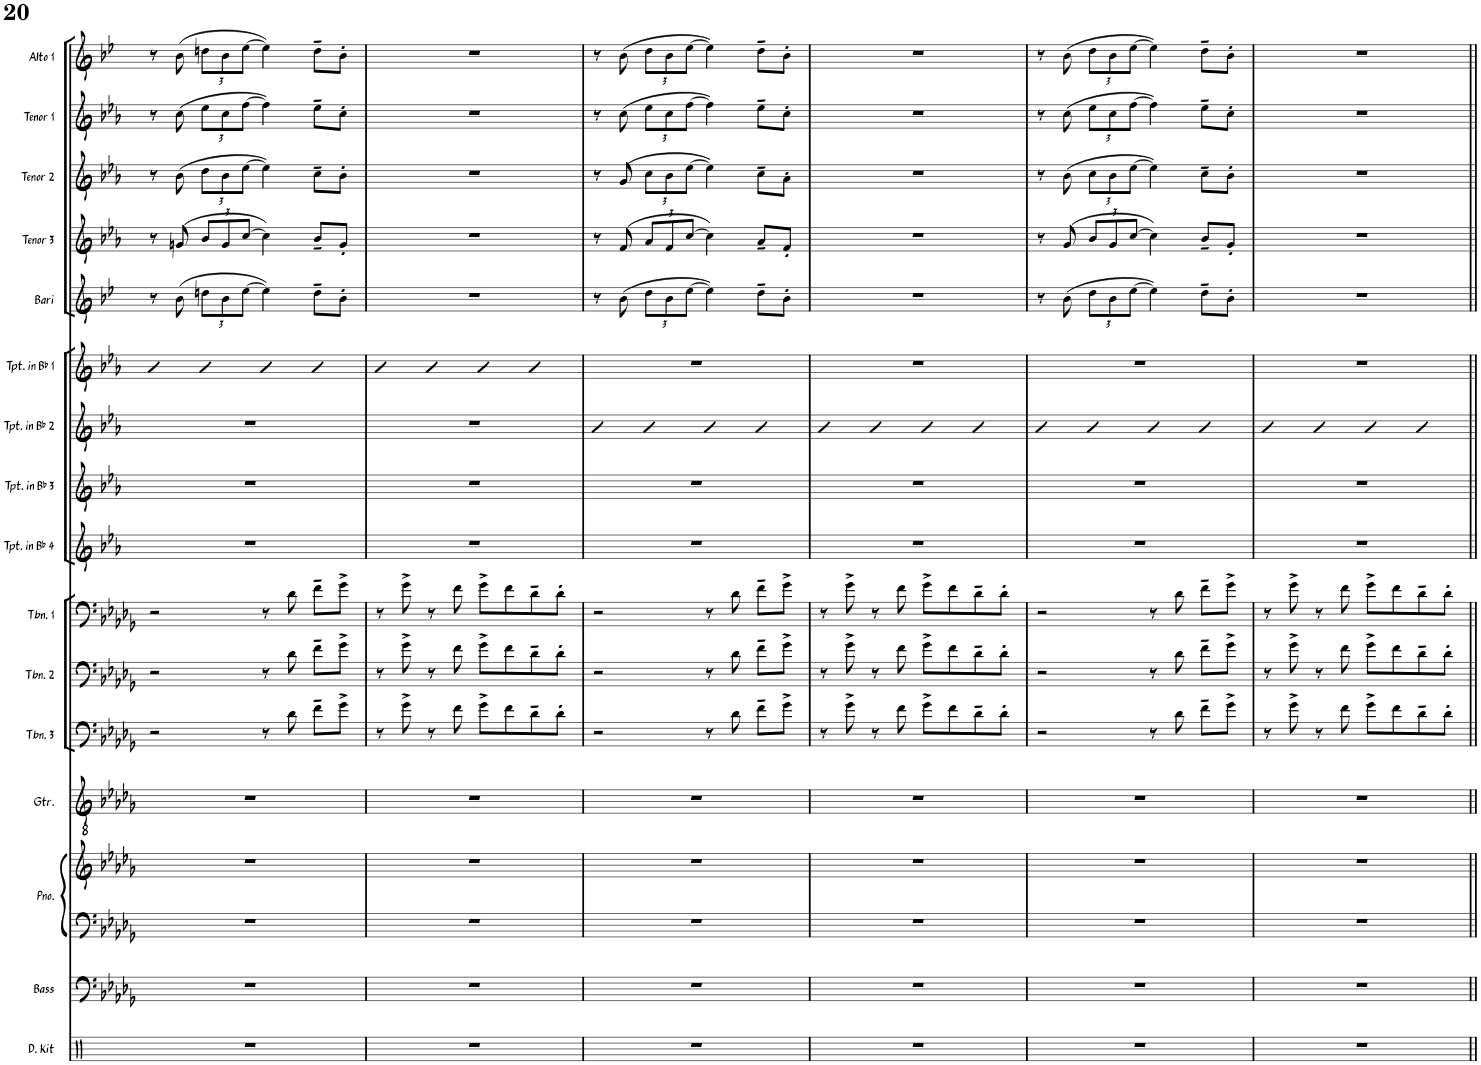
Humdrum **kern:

**kern	**kern	**kern	**kern	**kern	**kern	**kern	**kern	**kern	**kern	**kern	**kern	**kern	**kern	**kern	**kern	**kern
*part16	*part15	*part14	*part14	*part13	*part12	*part11	*part10	*part9	*part8	*part7	*part6	*part5	*part4	*part3	*part2	*part1
*staff17	*staff16	*staff15	*staff14	*staff13	*staff12	*staff11	*staff10	*staff9	*staff8	*staff7	*staff6	*staff5	*staff4	*staff3	*staff2	*staff1
*I"Drum Kit	*I"Acoustic Bass	*I"Piano	*	*I"Guitar	*I"Trombone 3	*I"Trombone 2	*I"Trombone 1	*I"Trumpet in Bb 4	*I"Trumpet in Bb 3	*I"Trumpet in Bb 2	*I"Trumpet in Bb 1	*I"Bari Sax	*I"Tenor Sax 3	*I"Tenor Sax 2	*I"Tenor Sax 1	*I"Alto Sax 1
*I'D. Kit	*I'Bass	*I'Pno.	*	*I'Gtr.	*I'Tbn. 3	*I'Tbn. 2	*I'Tbn. 1	*I'Tpt. in Bb 4	*I'Tpt. in Bb 3	*I'Tpt. in Bb 2	*I'Tpt. in Bb 1	*I'Bari	*I'Tenor 3	*I'Tenor 2	*I'Tenor 1	*I'Alto 1
!!LO:PB:g=z
*clefX	*clefF4	*clefF4	*clefG2	*clefGv2	*clefF4	*clefF4	*clefF4	*clefG2	*clefG2	*clefG2	*clefG2	*clefG2	*clefG2	*clefG2	*clefG2	*clefG2
*	*Trd7c12	*	*	*	*	*	*	*Trd1c2	*Trd1c2	*Trd1c2	*Trd1c2	*Trd12c21	*Trd8c14	*Trd8c14	*Trd8c14	*Trd5c9
*k[]	*k[b-e-a-d-g-]	*k[b-e-a-d-g-]	*k[b-e-a-d-g-]	*k[b-e-a-d-g-]	*k[b-e-a-d-g-]	*k[b-e-a-d-g-]	*k[b-e-a-d-g-]	*k[b-e-a-]	*k[b-e-a-]	*k[b-e-a-]	*k[b-e-a-]	*k[b-e-]	*k[b-e-a-]	*k[b-e-a-]	*k[b-e-a-]	*k[b-e-]
*M4/4	*M4/4	*M4/4	*M4/4	*M4/4	*M4/4	*M4/4	*M4/4	*M4/4	*M4/4	*M4/4	*M4/4	*M4/4	*M4/4	*M4/4	*M4/4	*M4/4
=118	=118	=118	=118	=118	=118	=118	=118	=118	=118	=118	=118	=118	=118	=118	=118	=118
1r	1r	1r	1r	1r	2r	2r	2r	1r	1r	1r	4b-	8r	8r	8r	8r	8r
.	.	.	.	.	.	.	.	.	.	.	.	(8b-\	(8gn/	(8b-\	(8cc\	(8b-\
*	*	*	*	*	*	*	*	*	*	*	*	*Xbrackettup	*Xbrackettup	*Xbrackettup	*Xbrackettup	*Xbrackettup
.	.	.	.	.	.	.	.	.	.	.	4b-	12ddn\L	12b-/L	12dd\L	12ee-\L	12ddn\L
.	.	.	.	.	.	.	.	.	.	.	.	12b-\	12g/	12b-\	12cc\	12b-\
.	.	.	.	.	.	.	.	.	.	.	.	[12ee-\J	[12cc/J	[12ee-\J	[12ff\J	[12ee-\J
.	.	.	.	.	8r	8r	8r	.	.	.	4b-	4ee-\])	4cc\])	4ee-\])	4ff\])	4ee-\])
.	.	.	.	.	8d-\	8d-\	8d-\	.	.	.	.	.	.	.	.	.
.	.	.	.	.	8f~\L	8f~\L	8f~\L	.	.	.	4b-	8dd~\L	8b-~/L	8cc~\L	8ee-~\L	8dd~\L
.	.	.	.	.	8g-^\J	8g-^\J	8g-^\J	.	.	.	.	8b-'\J	8g'/J	8b-'\J	8cc'\J	8b-'\J
=119	=119	=119	=119	=119	=119	=119	=119	=119	=119	=119	=119	=119	=119	=119	=119	=119
1r	1r	1r	1r	1r	8r	8r	8r	1r	1r	1r	4b-	1r	1r	1r	1r	1r
.	.	.	.	.	8g-^\	8g-^\	8g-^\	.	.	.	.	.	.	.	.	.
.	.	.	.	.	8r	8r	8r	.	.	.	4b-	.	.	.	.	.
.	.	.	.	.	8f\	8f\	8f\	.	.	.	.	.	.	.	.	.
.	.	.	.	.	8g-^\L	8g-^\L	8g-^\L	.	.	.	4b-	.	.	.	.	.
.	.	.	.	.	8f\	8f\	8f\	.	.	.	.	.	.	.	.	.
.	.	.	.	.	8d-~\	8d-~\	8d-~\	.	.	.	4b-	.	.	.	.	.
.	.	.	.	.	8d-'\J	8d-'\J	8d-'\J	.	.	.	.	.	.	.	.	.
=120	=120	=120	=120	=120	=120	=120	=120	=120	=120	=120	=120	=120	=120	=120	=120	=120
1r	1r	1r	1r	1r	2r	2r	2r	1r	1r	4b-	1r	8r	8r	8r	8r	8r
.	.	.	.	.	.	.	.	.	.	.	.	(8b-\	(8f/	(8g/	(8cc\	(8b-\
.	.	.	.	.	.	.	.	.	.	4b-	.	12dd\L	12a-/L	12cc\L	12ee-\L	12dd\L
.	.	.	.	.	.	.	.	.	.	.	.	12b-\	12f/	12b-\	12cc\	12b-\
.	.	.	.	.	.	.	.	.	.	.	.	[12ee-\J	[12cc/J	[12ee-\J	[12ff\J	[12ee-\J
.	.	.	.	.	8r	8r	8r	.	.	4b-	.	4ee-\])	4cc\])	4ee-\])	4ff\])	4ee-\])
.	.	.	.	.	8d-\	8d-\	8d-\	.	.	.	.	.	.	.	.	.
.	.	.	.	.	8f~\L	8f~\L	8f~\L	.	.	4b-	.	8dd~\L	8a-~/L	8cc~\L	8ee-~\L	8dd~\L
.	.	.	.	.	8g-^\J	8g-^\J	8g-^\J	.	.	.	.	8b-'\J	8f'/J	8a-'\J	8cc'\J	8b-'\J
=121	=121	=121	=121	=121	=121	=121	=121	=121	=121	=121	=121	=121	=121	=121	=121	=121
1r	1r	1r	1r	1r	8r	8r	8r	1r	1r	4b-	1r	1r	1r	1r	1r	1r
.	.	.	.	.	8g-^\	8g-^\	8g-^\	.	.	.	.	.	.	.	.	.
.	.	.	.	.	8r	8r	8r	.	.	4b-	.	.	.	.	.	.
.	.	.	.	.	8f\	8f\	8f\	.	.	.	.	.	.	.	.	.
.	.	.	.	.	8g-^\L	8g-^\L	8g-^\L	.	.	4b-	.	.	.	.	.	.
.	.	.	.	.	8f\	8f\	8f\	.	.	.	.	.	.	.	.	.
.	.	.	.	.	8d-~\	8d-~\	8d-~\	.	.	4b-	.	.	.	.	.	.
.	.	.	.	.	8d-'\J	8d-'\J	8d-'\J	.	.	.	.	.	.	.	.	.
=122	=122	=122	=122	=122	=122	=122	=122	=122	=122	=122	=122	=122	=122	=122	=122	=122
1r	1r	1r	1r	1r	2r	2r	2r	1r	1r	4b-	1r	8r	8r	8r	8r	8r
.	.	.	.	.	.	.	.	.	.	.	.	(8b-\	(8g/	(8b-\	(8cc\	(8b-\
.	.	.	.	.	.	.	.	.	.	4b-	.	12dd\L	12b-/L	12cc\L	12ee-\L	12dd\L
.	.	.	.	.	.	.	.	.	.	.	.	12b-\	12g/	12b-\	12cc\	12b-\
.	.	.	.	.	.	.	.	.	.	.	.	[12ee-\J	[12cc/J	[12ee-\J	[12ff\J	[12ee-\J
.	.	.	.	.	8r	8r	8r	.	.	4b-	.	4ee-\])	4cc\])	4ee-\])	4ff\])	4ee-\])
.	.	.	.	.	8d-\	8d-\	8d-\	.	.	.	.	.	.	.	.	.
.	.	.	.	.	8f~\L	8f~\L	8f~\L	.	.	4b-	.	8dd~\L	8b-~/L	8cc~\L	8ee-~\L	8dd~\L
.	.	.	.	.	8g-^\J	8g-^\J	8g-^\J	.	.	.	.	8b-'\J	8g'/J	8b-'\J	8cc'\J	8b-'\J
=123	=123	=123	=123	=123	=123	=123	=123	=123	=123	=123	=123	=123	=123	=123	=123	=123
1r	1r	1r	1r	1r	8r	8r	8r	1r	1r	4b-	1r	1r	1r	1r	1r	1r
.	.	.	.	.	8g-^\	8g-^\	8g-^\	.	.	.	.	.	.	.	.	.
.	.	.	.	.	8r	8r	8r	.	.	4b-	.	.	.	.	.	.
.	.	.	.	.	8f\	8f\	8f\	.	.	.	.	.	.	.	.	.
.	.	.	.	.	8g-^\L	8g-^\L	8g-^\L	.	.	4b-	.	.	.	.	.	.
.	.	.	.	.	8f\	8f\	8f\	.	.	.	.	.	.	.	.	.
.	.	.	.	.	8d-~\	8d-~\	8d-~\	.	.	4b-	.	.	.	.	.	.
.	.	.	.	.	8d-'\J	8d-'\J	8d-'\J	.	.	.	.	.	.	.	.	.
=||	=||	=||	=||	=||	=||	=||	=||	=||	=||	=||	=||	=||	=||	=||	=||	=||
*-	*-	*-	*-	*-	*-	*-	*-	*-	*-	*-	*-	*-	*-	*-	*-	*-
